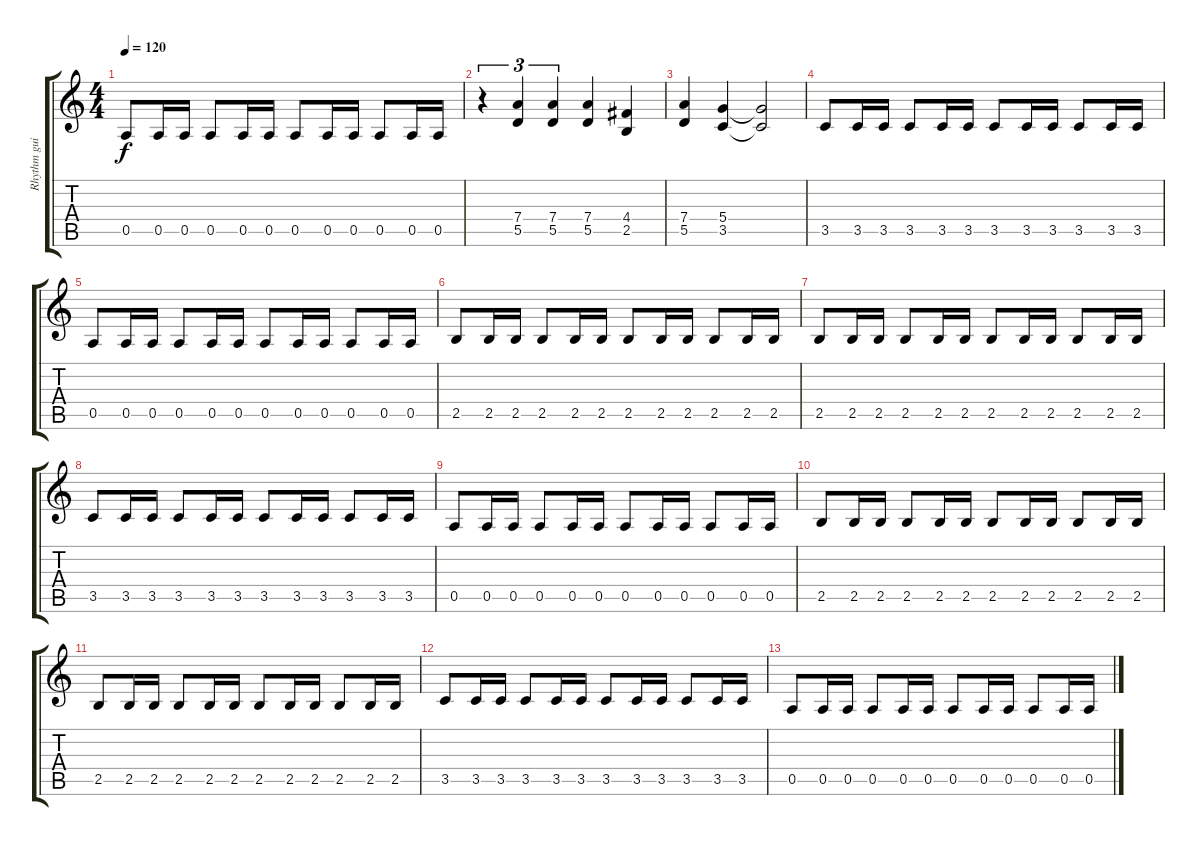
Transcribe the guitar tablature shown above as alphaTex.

\track ("Rhythm guitar" "Rhythm gui") {instrument overdrivenguitar}
\staff {score tabs}
\tuning (E4 B3 G3 D3 A2 E2) {hide}
\ts (4 4)
\tempo 120
\clef g2
\ks c
0.5.8{dy f} 0.5.16 0.5.16 0.5.8 0.5.16 0.5.16 0.5.8 0.5.16 0.5.16 0.5.8 0.5.16 0.5.16 |
r.4{tu (3 2) volume 9} (7.4 5.5).4{tu (3 2)} (7.4 5.5).4{tu (3 2)} (7.4 5.5).4 (4.4 2.5).4 |
(7.4 5.5).4 (5.4 3.5).4 (5.4{t} 3.5{t}).2 |
3.5.8{volume 8} 3.5.16 3.5.16 3.5.8 3.5.16 3.5.16 3.5.8 3.5.16 3.5.16 3.5.8 3.5.16 3.5.16 |
0.5.8 0.5.16 0.5.16 0.5.8 0.5.16 0.5.16 0.5.8 0.5.16 0.5.16 0.5.8 0.5.16 0.5.16 |
2.5.8{volume 6} 2.5.16 2.5.16 2.5.8 2.5.16 2.5.16 2.5.8 2.5.16 2.5.16 2.5.8 2.5.16 2.5.16 |
2.5.8 2.5.16 2.5.16 2.5.8 2.5.16 2.5.16 2.5.8 2.5.16 2.5.16 2.5.8 2.5.16 2.5.16 |
3.5.8{volume 5} 3.5.16 3.5.16 3.5.8 3.5.16 3.5.16 3.5.8 3.5.16 3.5.16 3.5.8 3.5.16 3.5.16 |
0.5.8 0.5.16 0.5.16 0.5.8 0.5.16 0.5.16 0.5.8 0.5.16 0.5.16 0.5.8 0.5.16 0.5.16 |
2.5.8{volume 3} 2.5.16 2.5.16 2.5.8 2.5.16 2.5.16 2.5.8 2.5.16 2.5.16 2.5.8 2.5.16 2.5.16 |
2.5.8 2.5.16 2.5.16 2.5.8 2.5.16 2.5.16 2.5.8 2.5.16 2.5.16 2.5.8 2.5.16 2.5.16 |
3.5.8{volume 0} 3.5.16 3.5.16 3.5.8 3.5.16 3.5.16 3.5.8 3.5.16 3.5.16 3.5.8 3.5.16 3.5.16 |
0.5.8 0.5.16 0.5.16 0.5.8 0.5.16 0.5.16 0.5.8 0.5.16 0.5.16 0.5.8 0.5.16 0.5.16
